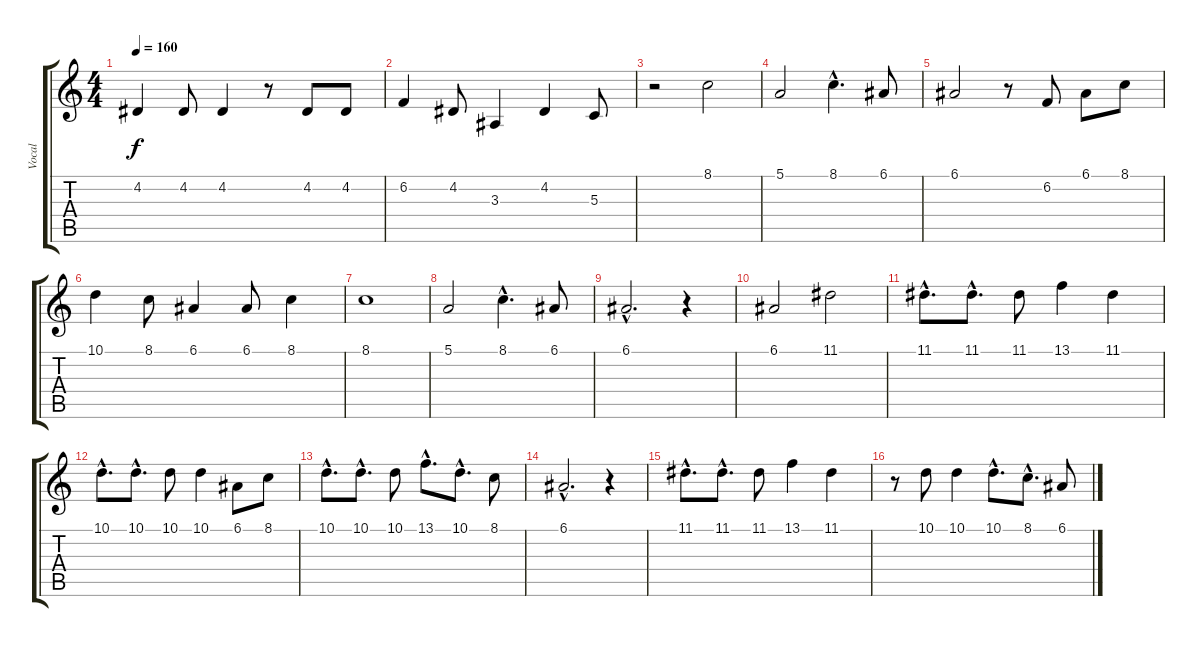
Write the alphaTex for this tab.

\track ("Vocal" "Vocal") {instrument lead6voice}
\staff {score tabs}
\tuning (E4 B3 G3 D3 A2 E2) {hide}
\ts (4 4)
\tempo 160
\clef g2
\ks c
4.2.4{dy f} 4.2.8 4.2.4 r.8 4.2.8 4.2.8 |
6.2.4 4.2.8 3.3.4 4.2.4 5.3.8 |
r.2 8.1.2 |
5.1.2 8.1{hac}.4{d} 6.1.8 |
6.1.2 r.8 6.2.8 6.1.8 8.1.8 |
10.1.4 8.1.8 6.1.4 6.1.8 8.1.4 |
8.1.1 |
5.1.2 8.1{hac}.4{d} 6.1.8 |
6.1{hac}.2{d} r.4 |
6.1.2 11.1.2 |
11.1{hac}.8{d} 11.1{hac}.8{d} 11.1.8 13.1.4 11.1.4 |
10.1{hac}.8{d} 10.1{hac}.8{d} 10.1.8 10.1.4 6.1.8 8.1.8 |
10.1{hac}.8{d} 10.1{hac}.8{d} 10.1.8 13.1{hac}.8{d} 10.1{hac}.8{d} 8.1.8 |
6.1{hac}.2{d} r.4 |
11.1{hac}.8{d} 11.1{hac}.8{d} 11.1.8 13.1.4 11.1.4 |
r.8 10.1.8 10.1.4 10.1{hac}.8{d} 8.1{hac}.8{d} 6.1.8
